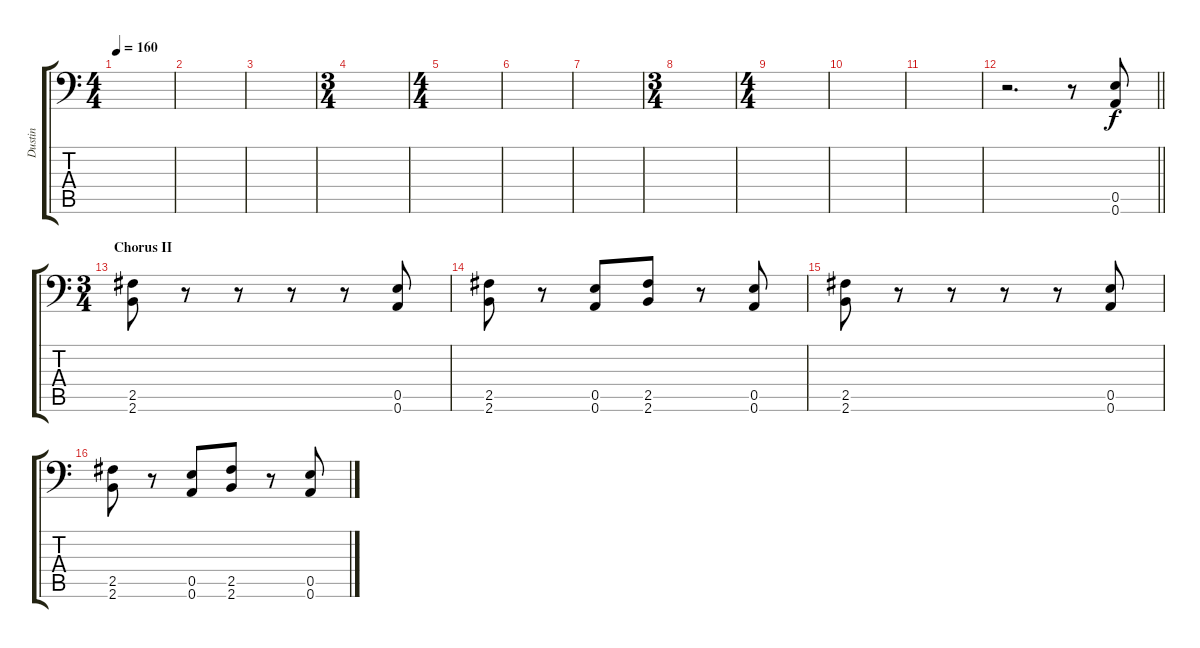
\track ("Dustin" "Dustin") {instrument overdrivenguitar}
\staff {score tabs}
\tuning (E4 B3 G3 A2 E2 A1) {hide}
\ts (4 4)
\tempo 160
\clef f4
\ks c
|
|
|
\ts (3 4)
|
\ts (4 4)
|
|
|
\ts (3 4)
|
\ts (4 4)
|
|
|
\barLineRight lightlight
r.2{d} r.8 (0.5 0.6).8 |
\ts (3 4)
\section ("" "Chorus II")
(2.5 2.6).8 r.8 r.8 r.8 r.8 (0.5 0.6).8 |
(2.5 2.6).8 r.8 (0.5 0.6).8 (2.5 2.6).8 r.8 (0.5 0.6).8 |
(2.5 2.6).8 r.8 r.8 r.8 r.8 (0.5 0.6).8 |
(2.5 2.6).8 r.8 (0.5 0.6).8 (2.5 2.6).8 r.8 (0.5 0.6).8
